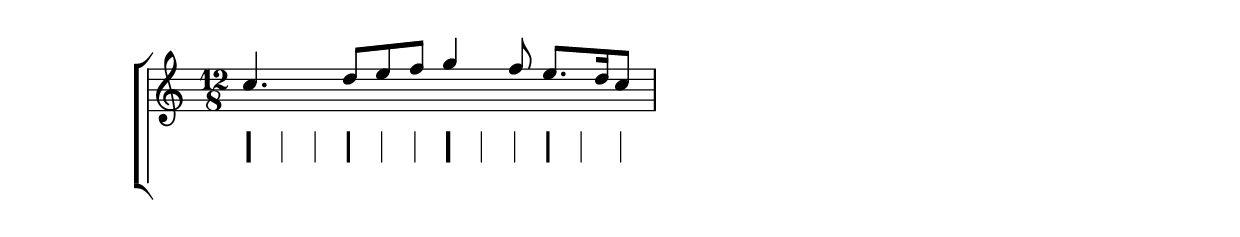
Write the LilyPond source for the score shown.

%% Do not edit this file; it is auto-generated from LSR http://lsr.dsi.unimi.it
%% This file is in the public domain.
\version "2.13.0"

\header {
  lsrtags = "editorial-annotations"

  texidoces = "
Se pueden trazar líneas verticales normales entre pentagramas para
mostrar la relación entre notas; sin embargo, en caso de música
monofónica, podemos hacer invisible el segundo pentagrama, y que
las líneas sean más cortas, como en este fragmento de código.

"
  doctitlees = "Líneas de rejilla: destacar ritmos y la relación temporal entre notas"

  texidoc = "
Regular vertical lines can be drawn between staves to show note
synchronization; however, in case of monophonic music, you may want to
make the second stave invisible, and make the lines shorter like in
this snippet.

"
  doctitle = "Grid lines: emphasizing rhythms and notes synchronization"
} % begin verbatim

\score {
  \new ChoirStaff {
    \relative c'' <<
      \new Staff {
        \time 12/8
        \stemUp
        c4. d8 e8 f g4 f8 e8. d16 c8
      }
      \new Staff {
        % hides staff and notes so that only the grid lines are visible
        \hideNotes
        \override Staff.BarLine #'transparent = ##t
        \override Staff.StaffSymbol #'line-count = #0
        \override Staff.TimeSignature #'transparent = ##t
        \override Staff.Clef #'transparent = ##t
        
        % dummy notes to force regular note spacing
        \once  \override Score.GridLine #'thickness = #4.0
        c8 c c
        \once  \override Score.GridLine #'thickness = #3.0
        c8 c c
        \once  \override Score.GridLine #'thickness = #4.0
        c8 c c
        \once  \override Score.GridLine #'thickness = #3.0
        c8 c c
      }
    >>
  }
  \layout {
    \context {
      \Score
      \consists "Grid_line_span_engraver"
      % center grid lines horizontally below note heads
      \override NoteColumn #'X-offset = #-0.5
    }
    \context {
      \Staff
      \consists "Grid_point_engraver"
      gridInterval = #(ly:make-moment 1 8)
      % set line length and positioning:
      % two staff spaces above center line on hidden staff
      % to four spaces below center line on visible staff
      \override GridPoint #'Y-extent = #'(2 . -4)
    }
    ragged-right = ##t
  }
}
